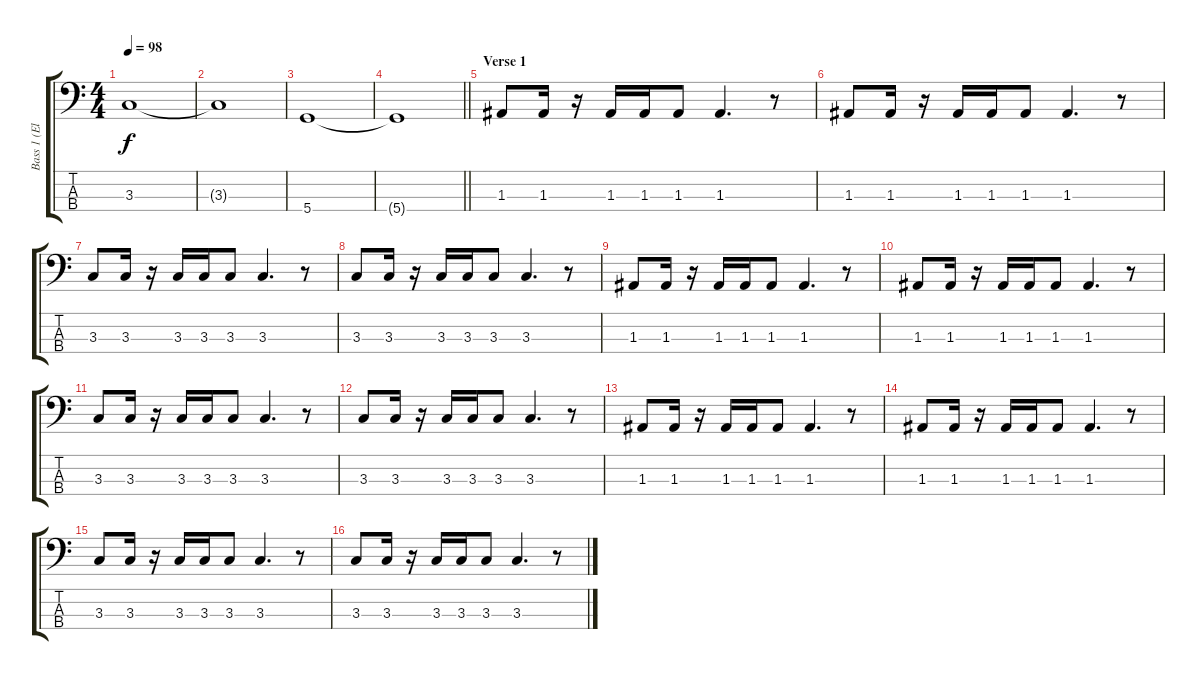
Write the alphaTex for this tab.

\track ("Bass 1 (ElBass)" "Bass 1 (El") {instrument electricbassfinger}
\staff {score tabs}
\tuning (G2 D2 A1 D1) {hide}
\ts (4 4)
\tempo 98
\clef f4
\ks c
3.3.1{dy f} |
3.3{t}.1 |
5.4.1 |
\barLineRight lightlight
5.4{t}.1 |
\section ("" "Verse 1")
1.3.8 1.3.16 r.16 1.3.16 1.3.16 1.3.8 1.3.4{d} r.8 |
1.3.8 1.3.16 r.16 1.3.16 1.3.16 1.3.8 1.3.4{d} r.8 |
3.3.8 3.3.16 r.16 3.3.16 3.3.16 3.3.8 3.3.4{d} r.8 |
3.3.8 3.3.16 r.16 3.3.16 3.3.16 3.3.8 3.3.4{d} r.8 |
1.3.8 1.3.16 r.16 1.3.16 1.3.16 1.3.8 1.3.4{d} r.8 |
1.3.8 1.3.16 r.16 1.3.16 1.3.16 1.3.8 1.3.4{d} r.8 |
3.3.8 3.3.16 r.16 3.3.16 3.3.16 3.3.8 3.3.4{d} r.8 |
3.3.8 3.3.16 r.16 3.3.16 3.3.16 3.3.8 3.3.4{d} r.8 |
1.3.8 1.3.16 r.16 1.3.16 1.3.16 1.3.8 1.3.4{d} r.8 |
1.3.8 1.3.16 r.16 1.3.16 1.3.16 1.3.8 1.3.4{d} r.8 |
3.3.8 3.3.16 r.16 3.3.16 3.3.16 3.3.8 3.3.4{d} r.8 |
3.3.8 3.3.16 r.16 3.3.16 3.3.16 3.3.8 3.3.4{d} r.8
